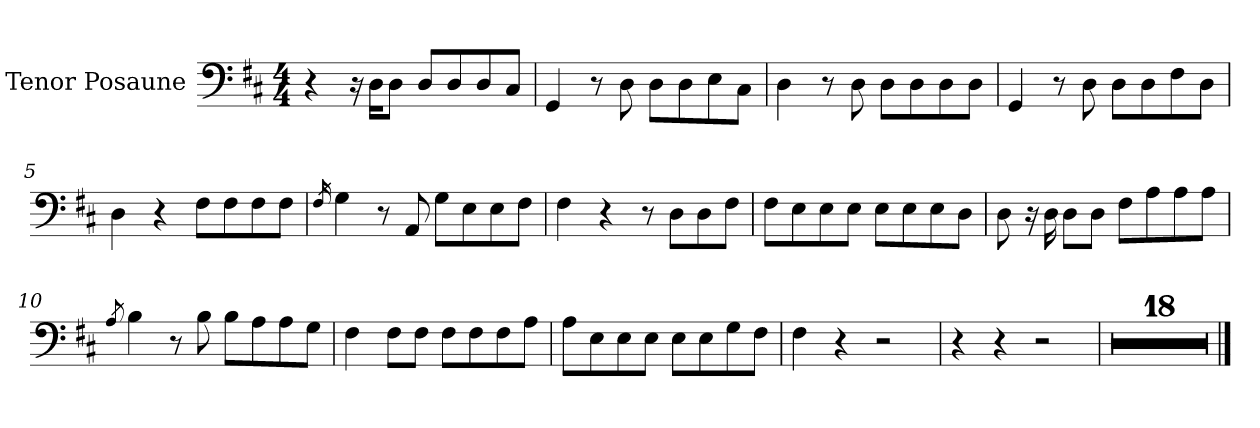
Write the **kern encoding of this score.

**kern
*part1
*staff1
*I"Tenor Posaune
*I'T. Psn.
*clefF4
*k[f#c#]
*M4/4
*MM100
=1
4r
16r
16D\KL
8D\J
8D/L
8D/
8D/
8C#/J
=2
4GG/
8r
8D\
8D\L
8D\
8E\
8C#\J
=3
4D\
8r
8D\
8D\L
8D\
8D\
8D\J
=4
4GG/
8r
8D\
8D\L
8D\
8F#\
8D\J
=5
4D\
4r
8F#\L
8F#\
8F#\
8F#\J
!!LO:LB:g=z
=6
16qF#/
4G\
8r
8AA/
8G\L
8E\
8E\
8F#\J
=7
4F#\
4r
8r
8D\L
8D\
8F#\J
=8
8F#\L
8E\
8E\
8E\J
8E\L
8E\
8E\
8D\J
=9
8D\
16r
16D\
8D\L
8D\J
8F#\L
8A\
8A\
8A\J
=10
8qA/
4B\
8r
8B\
8B\L
8A\
8A\
8G\J
!!LO:LB:g=z
=11
4F#\
8F#\L
8F#\J
8F#\L
8F#\
8F#\
8A\J
=12
8A\L
8E\
8E\
8E\J
8E\L
8E\
8G\
8F#\J
=13
4F#\
4r
2r
=14
4r
4r
2r
=15
1r
=16
1r
=17
1r
=18
1r
=19
1r
=20
1r
=21
1r
=22
1r
!!LO:LB:g=z
=23
1r
=24
1r
=25
1r
=26
1r
=27
1r
=28
1r
=29
1r
=30
1r
=31
1r
=32
1r
==
*-
